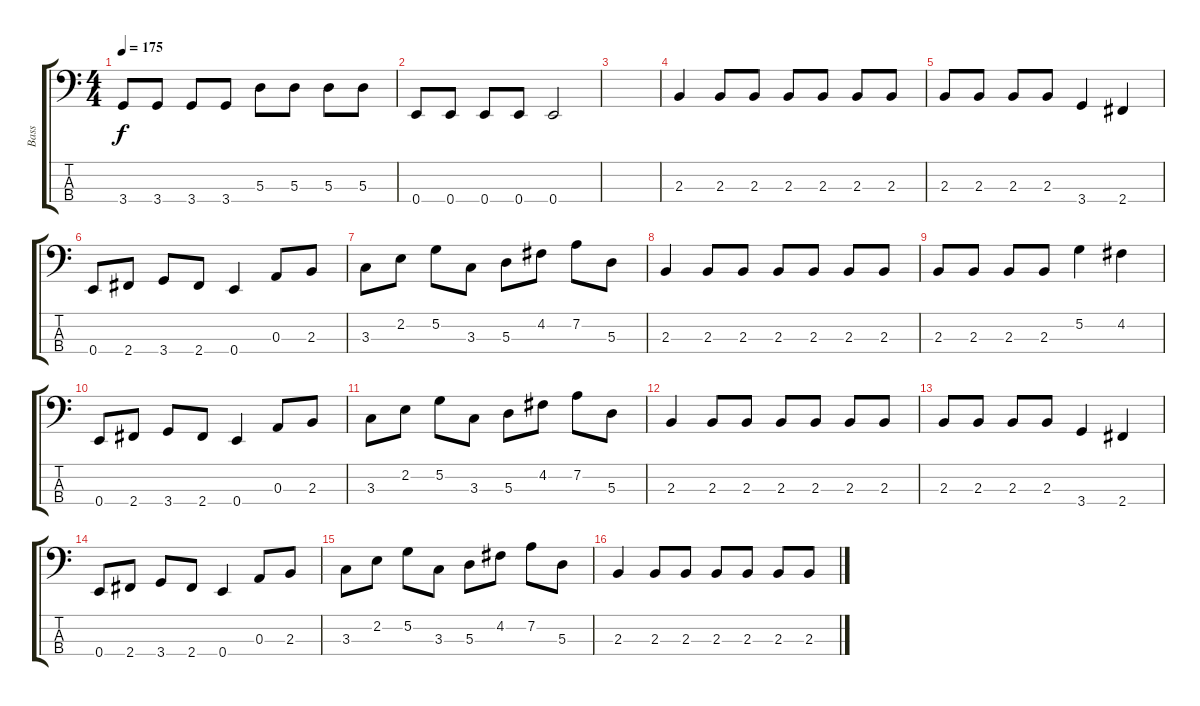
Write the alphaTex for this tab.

\track ("Bass" "Bass") {instrument electricbasspick}
\staff {score tabs}
\tuning (G2 D2 A1 E1) {hide}
\ts (4 4)
\tempo 175
\clef f4
\ks c
3.4.8{dy f} 3.4.8 3.4.8 3.4.8 5.3.8 5.3.8 5.3.8 5.3.8 |
0.4.8 0.4.8 0.4.8 0.4.8 0.4.2 |
|
2.3.4 2.3.8 2.3.8 2.3.8 2.3.8 2.3.8 2.3.8 |
2.3.8 2.3.8 2.3.8 2.3.8 3.4.4 2.4.4 |
0.4.8 2.4.8 3.4.8 2.4.8 0.4.4 0.3.8 2.3.8 |
3.3.8 2.2.8 5.2.8 3.3.8 5.3.8 4.2.8 7.2.8 5.3.8 |
2.3.4 2.3.8 2.3.8 2.3.8 2.3.8 2.3.8 2.3.8 |
2.3.8 2.3.8 2.3.8 2.3.8 5.2.4 4.2.4 |
0.4.8 2.4.8 3.4.8 2.4.8 0.4.4 0.3.8 2.3.8 |
3.3.8 2.2.8 5.2.8 3.3.8 5.3.8 4.2.8 7.2.8 5.3.8 |
2.3.4 2.3.8 2.3.8 2.3.8 2.3.8 2.3.8 2.3.8 |
2.3.8 2.3.8 2.3.8 2.3.8 3.4.4 2.4.4 |
0.4.8 2.4.8 3.4.8 2.4.8 0.4.4 0.3.8 2.3.8 |
3.3.8 2.2.8 5.2.8 3.3.8 5.3.8 4.2.8 7.2.8 5.3.8 |
2.3.4 2.3.8 2.3.8 2.3.8 2.3.8 2.3.8 2.3.8
